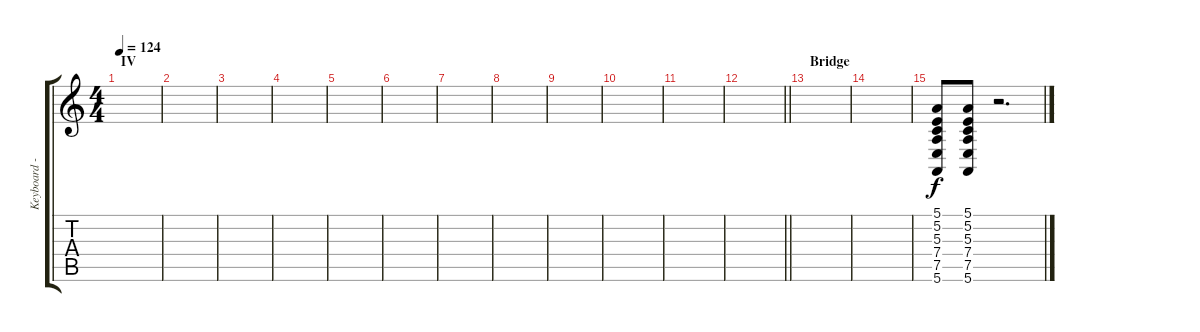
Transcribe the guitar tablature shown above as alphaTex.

\track ("Keyboard - Orchestral Hit (Ctulhu)" "Keyboard -") {instrument orchestrahit}
\staff {score tabs}
\tuning (E4 B3 G3 D3 A2 E2) {hide}
\ts (4 4)
\section ("" "IV")
\tempo 124
\clef g2
\ks c
|
|
|
|
|
|
|
|
|
|
|
\barLineRight lightlight
|
\section ("" "Bridge")
|
|
(5.1 5.2 5.3 7.4 7.5 5.6).8 (5.1 5.2 5.3 7.4 7.5 5.6).8 r.2{d}
